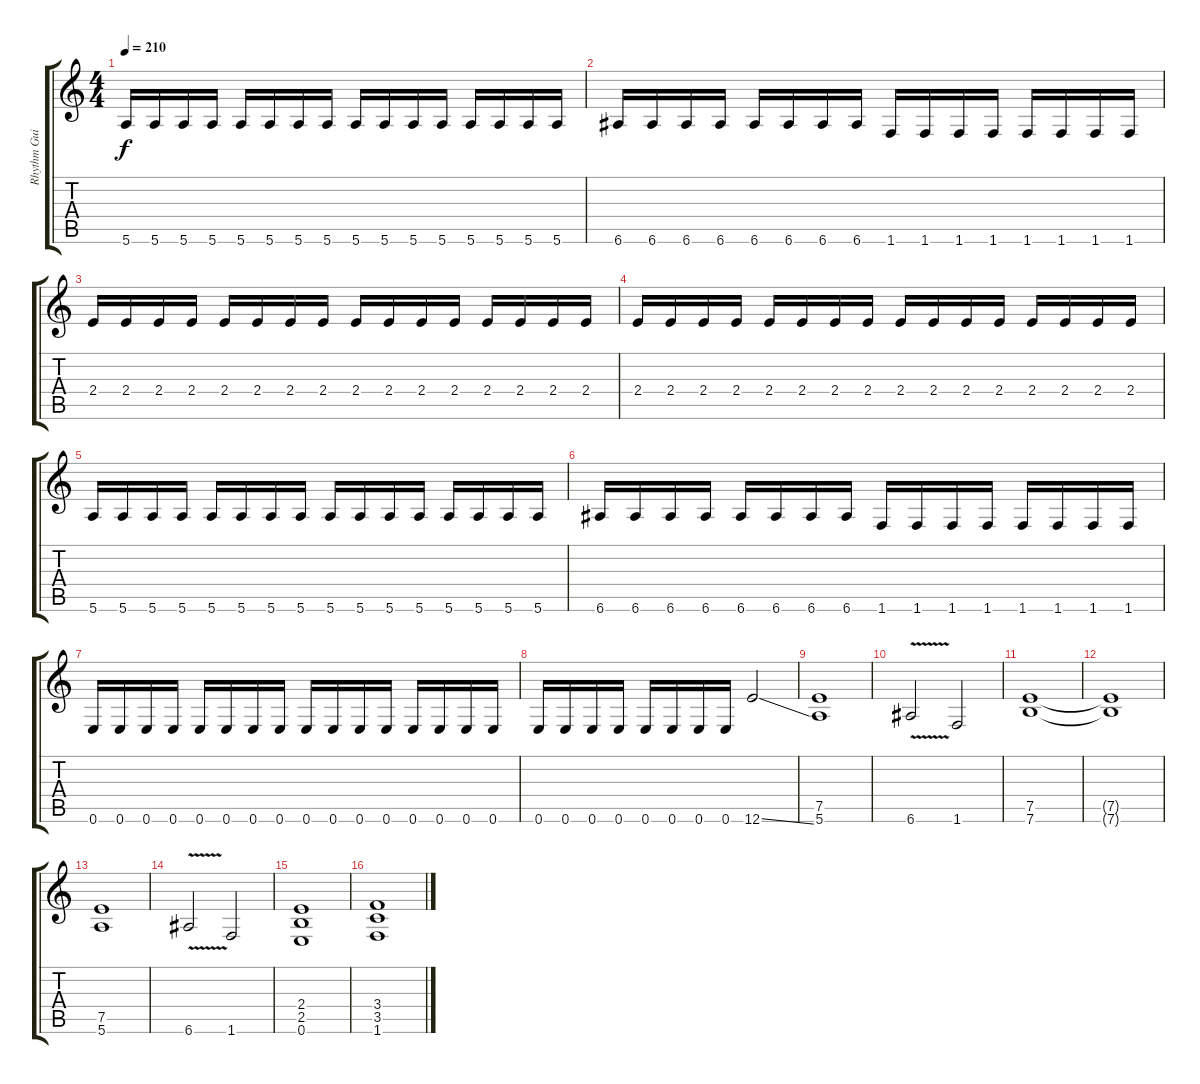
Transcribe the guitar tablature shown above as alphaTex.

\track ("Rhythm Guitar R" "Rhythm Gui") {instrument distortionguitar}
\staff {score tabs}
\tuning (E4 B3 G3 D3 A2 E2) {hide}
\ts (4 4)
\tempo 210
\clef g2
\ks c
5.6.16{dy f} 5.6.16 5.6.16 5.6.16 5.6.16 5.6.16 5.6.16 5.6.16 5.6.16 5.6.16 5.6.16 5.6.16 5.6.16 5.6.16 5.6.16 5.6.16 |
6.6.16 6.6.16 6.6.16 6.6.16 6.6.16 6.6.16 6.6.16 6.6.16 1.6.16 1.6.16 1.6.16 1.6.16 1.6.16 1.6.16 1.6.16 1.6.16 |
2.4.16 2.4.16 2.4.16 2.4.16 2.4.16 2.4.16 2.4.16 2.4.16 2.4.16 2.4.16 2.4.16 2.4.16 2.4.16 2.4.16 2.4.16 2.4.16 |
2.4.16 2.4.16 2.4.16 2.4.16 2.4.16 2.4.16 2.4.16 2.4.16 2.4.16 2.4.16 2.4.16 2.4.16 2.4.16 2.4.16 2.4.16 2.4.16 |
5.6.16 5.6.16 5.6.16 5.6.16 5.6.16 5.6.16 5.6.16 5.6.16 5.6.16 5.6.16 5.6.16 5.6.16 5.6.16 5.6.16 5.6.16 5.6.16 |
6.6.16 6.6.16 6.6.16 6.6.16 6.6.16 6.6.16 6.6.16 6.6.16 1.6.16 1.6.16 1.6.16 1.6.16 1.6.16 1.6.16 1.6.16 1.6.16 |
0.6.16 0.6.16 0.6.16 0.6.16 0.6.16 0.6.16 0.6.16 0.6.16 0.6.16 0.6.16 0.6.16 0.6.16 0.6.16 0.6.16 0.6.16 0.6.16 |
0.6.16 0.6.16 0.6.16 0.6.16 0.6.16 0.6.16 0.6.16 0.6.16 12.6{ss}.2 |
(7.5 5.6).1 |
6.6{v}.2 1.6.2 |
(7.5 7.6).1 |
(7.5{t} 7.6{t}).1 |
(7.5 5.6).1 |
6.6{v}.2 1.6.2 |
(2.4 2.5 0.6).1 |
(3.4 3.5 1.6).1
